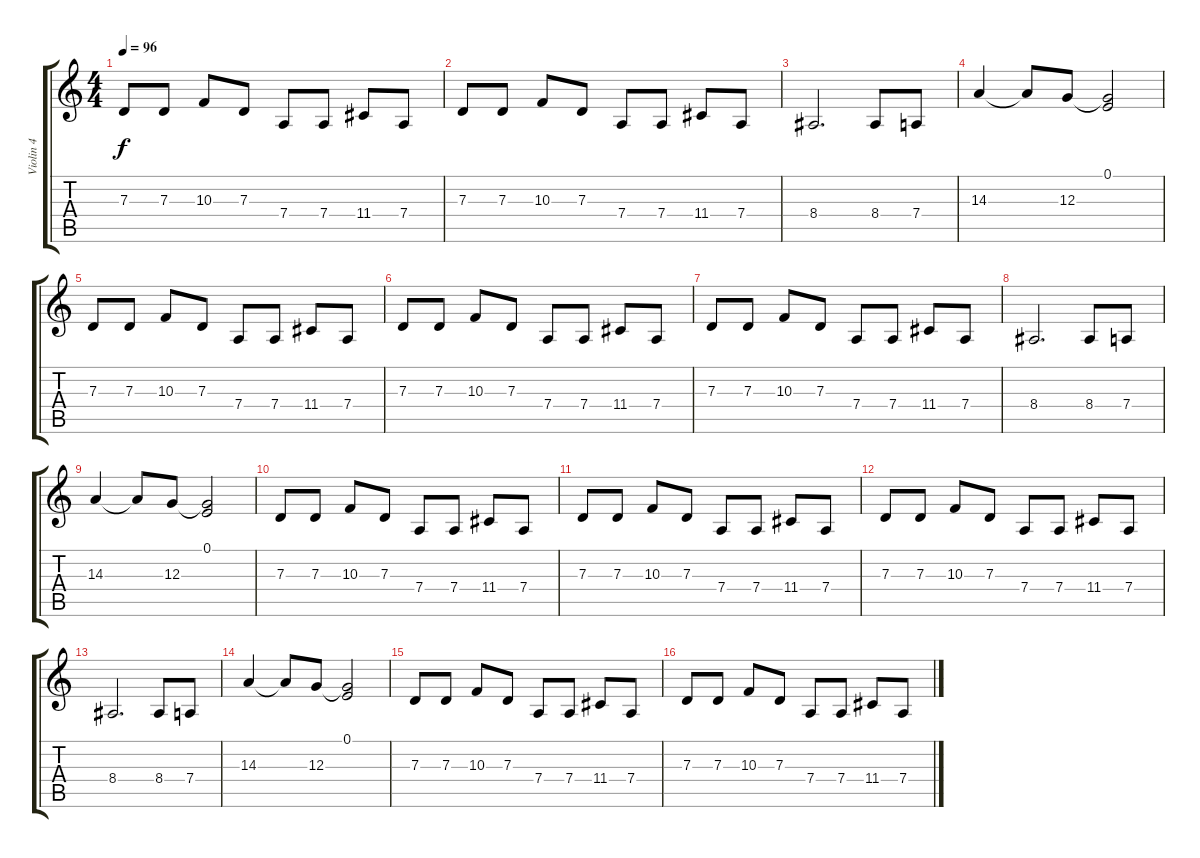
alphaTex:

\track ("Violin 4" "Violin 4") {instrument violin}
\staff {score tabs}
\tuning (E4 B3 G3 D3 A2 E2) {hide}
\ts (4 4)
\tempo 96
\clef g2
\ks c
7.3.8{dy f} 7.3.8 10.3.8 7.3.8 7.4.8 7.4.8 11.4.8 7.4.8 |
7.3.8 7.3.8 10.3.8 7.3.8 7.4.8 7.4.8 11.4.8 7.4.8 |
8.4.2{d} 8.4.8 7.4.8 |
14.3.4 14.3{t}.8 12.3.8 (0.1 12.3{t}).2 |
7.3.8 7.3.8 10.3.8 7.3.8 7.4.8 7.4.8 11.4.8 7.4.8 |
7.3.8 7.3.8 10.3.8 7.3.8 7.4.8 7.4.8 11.4.8 7.4.8 |
7.3.8 7.3.8 10.3.8 7.3.8 7.4.8 7.4.8 11.4.8 7.4.8 |
8.4.2{d} 8.4.8 7.4.8 |
14.3.4 14.3{t}.8 12.3.8 (0.1 12.3{t}).2 |
7.3.8 7.3.8 10.3.8 7.3.8 7.4.8 7.4.8 11.4.8 7.4.8 |
7.3.8 7.3.8 10.3.8 7.3.8 7.4.8 7.4.8 11.4.8 7.4.8 |
7.3.8 7.3.8 10.3.8 7.3.8 7.4.8 7.4.8 11.4.8 7.4.8 |
8.4.2{d} 8.4.8 7.4.8 |
14.3.4 14.3{t}.8 12.3.8 (0.1 12.3{t}).2 |
7.3.8 7.3.8 10.3.8 7.3.8 7.4.8 7.4.8 11.4.8 7.4.8 |
7.3.8 7.3.8 10.3.8 7.3.8 7.4.8 7.4.8 11.4.8 7.4.8
